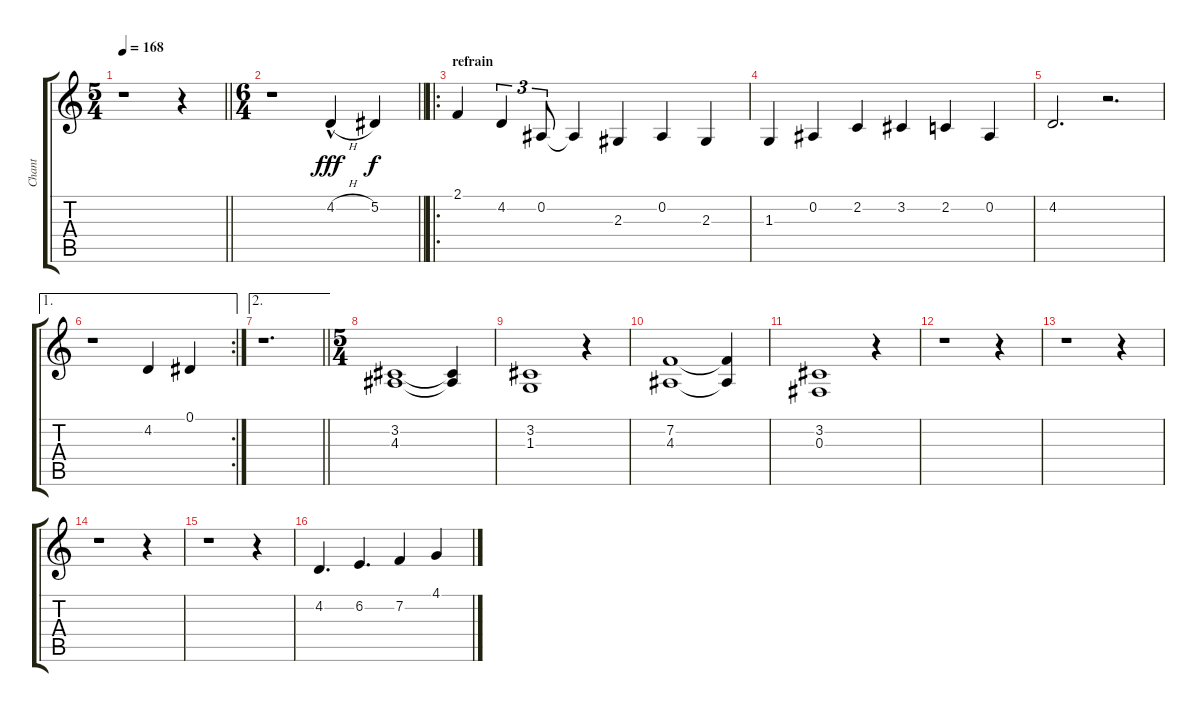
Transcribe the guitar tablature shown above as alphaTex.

\track ("Chant" "Chant") {instrument clarinet}
\staff {score tabs}
\tuning (Eb4 Bb3 Gb3 Db3 Ab2 Db2) {hide}
\ts (5 4)
\tempo 168
\clef g2
\barLineRight lightlight
\ks c
r.1{dy f} r.4 |
\ts (6 4)
\barLineRight lightlight
r.1 4.2{h hac}.4{dy fff} 5.2.4{dy f} |
\ro
\section ("" "refrain")
2.1.4 4.2.4{tu (3 2)} 0.2.8{tu (3 2)} 0.2{t}.4 2.3.4 0.2.4 2.3.4 |
1.3.4 0.2.4 2.2.4 3.2.4 2.2.4 0.2.4 |
4.2.2{d} r.2{d} |
\ae 1
\rc 2
r.1 4.2.4 0.1.4 |
\ae 2
\barLineRight lightlight
r.1{d} |
\ts (5 4)
(3.2 4.3).1{volume 13} (3.2{t} 4.3{t}).4 |
(3.2 1.3).1 r.4 |
(7.2 4.3).1 (7.2{t} 4.3{t}).4 |
(3.2 0.3).1 r.4 |
r.1{volume 15} r.4 |
r.1 r.4 |
r.1{volume 15} r.4 |
r.1 r.4 |
4.2.4{d} 6.2.4{d} 7.2.4 4.1.4
